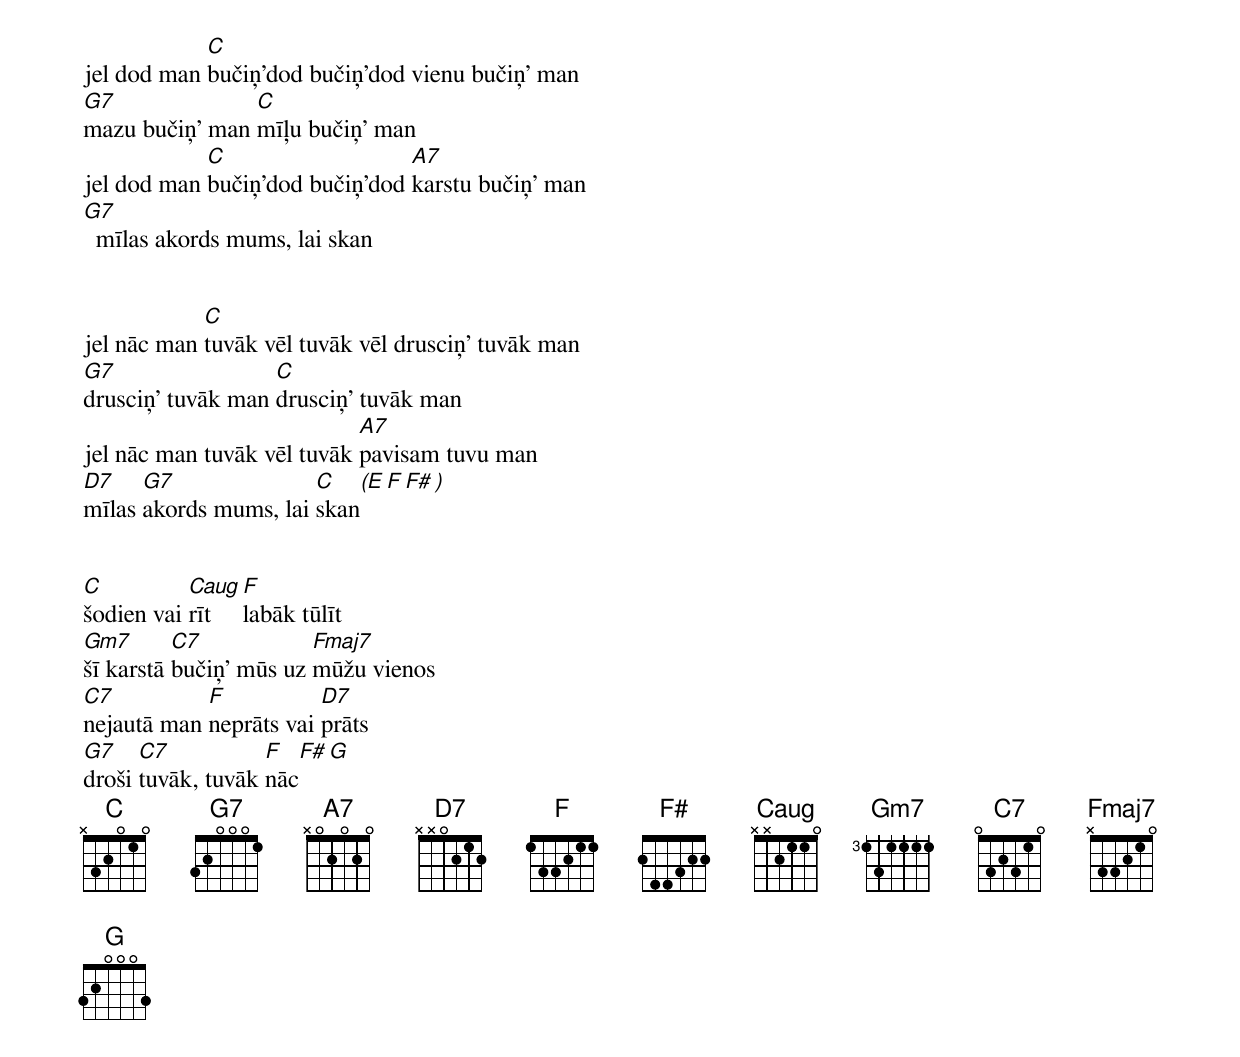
            C
jel dod man bučiņ'dod bučiņ'dod vienu bučiņ' man
G7              C
mazu bučiņ' man mīļu bučiņ' man
            C                   A7
jel dod man bučiņ'dod bučiņ'dod karstu bučiņ' man
G7
  mīlas akords mums, lai skan


            C
jel nāc man tuvāk vēl tuvāk vēl drusciņ' tuvāk man
G7                 C
drusciņ' tuvāk man drusciņ' tuvāk man
                            A7
jel nāc man tuvāk vēl tuvāk pavisam tuvu man
D7    G7               C    (E F F# )
mīlas akords mums, lai skan


C          Caug   F
šodien vai rīt    labāk tūlīt
Gm7       C7            Fmaj7
šī karstā bučiņ' mūs uz mūžu vienos
C7          F           D7
nejautā man neprāts vai prāts
G7    C7           F  F# G
droši tuvāk, tuvāk nāc
